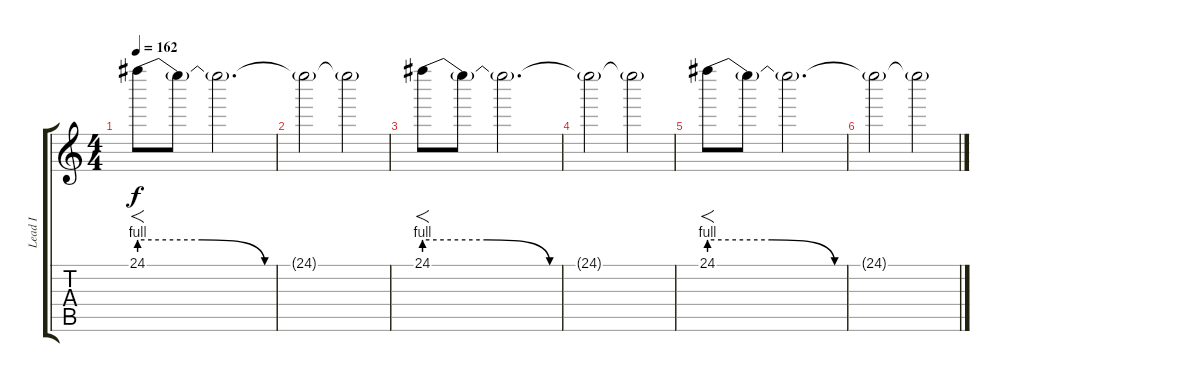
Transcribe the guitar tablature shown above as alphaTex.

\track ("Lead I" "Lead I") {instrument distortionguitar}
\staff {score tabs}
\tuning (E4 B3 G3 D3 A2 E2) {hide}
\ts (4 4)
\tempo 162
\clef g2
\ks c
24.1{be (custom 0 4 15 4 30 0 60 0)}.8{f dy f} 24.1{t}.8 24.1{t}.2{d} |
24.1{t}.2 24.1{t}.2 |
24.1{be (custom 0 4 15 4 30 0 60 0)}.8{f} 24.1{t}.8 24.1{t}.2{d} |
24.1{t}.2 24.1{t}.2 |
24.1{be (custom 0 4 15 4 30 0 60 0)}.8{f} 24.1{t}.8 24.1{t}.2{d} |
24.1{t}.2 24.1{t}.2
